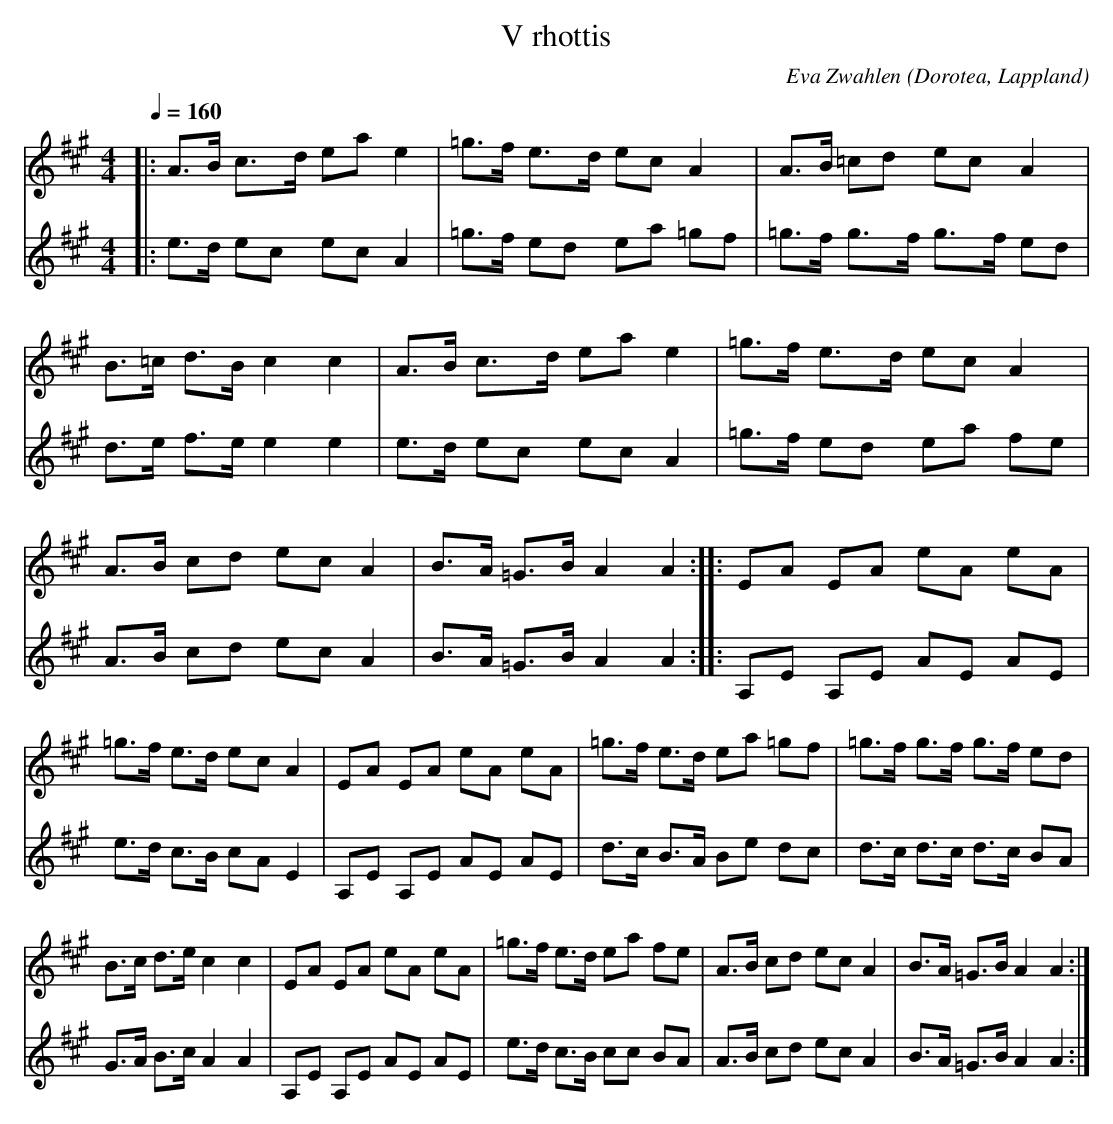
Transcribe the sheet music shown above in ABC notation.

X:1
T:V rhottis
O:Dorotea, Lappland
C:Eva Zwahlen
M:4/4
L:1/16
Q:1/4=160
K:A
V:1
|: A3B c3d1 e2a2 e4 | =g3f e3d1 e2c2 A4 | A3B =c2d2 e2c2 A4 |B3=c d3B c4 c4  | A3B c3d e2a2 e4 | =g3f e3d e2c2 A4 | A3B c2d2 e2c2 A4 |B3A =G3B A4 A4:||:E2A2 E2A2 e2A2 e2A2 |=g3f e3d e2c2 A4 |E2A2 E2A2 e2A2 e2A2 |=g3f e3d e2a2 =g2f2 | =g3f g3f g3f e2d2 |B3c d3e c4 c4  |E2A2 E2A2 e2A2 e2A2 |=g3f e3d e2a2 f2e2 |  A3B c2d2 e2c2 A4 |B3A =G3B A4 A4:|
V:2
|:  e3d e2c2  e2c2 A4 | =g3f e2d2 e2a2 =g2f2 | =g3f g3f g3f e2d2 |d3e f3e e4 e4  |e3d e2c2 e2c2 A4 | =g3f e2d2 e2a2 f2e2 |A3B c2d2 e2c2 A4  |B3A =G3B A4 A4 :||:A,2E2 A,2E2 A2E2 A2E2 | e3d c3B c2A2 E4 |A,2E2 A,2E2 A2E2 A2E2 |d3c B3A B2e2 d2c2 | d3c d3c d3c B2A2 | G3A B3c A4 A4 | A,2E2 A,2E2 A2E2 A2E2 | e3d c3B c2c2 B2A2 | A3B c2d2 e2c2 A4 |B3A =G3B A4 A4:|
